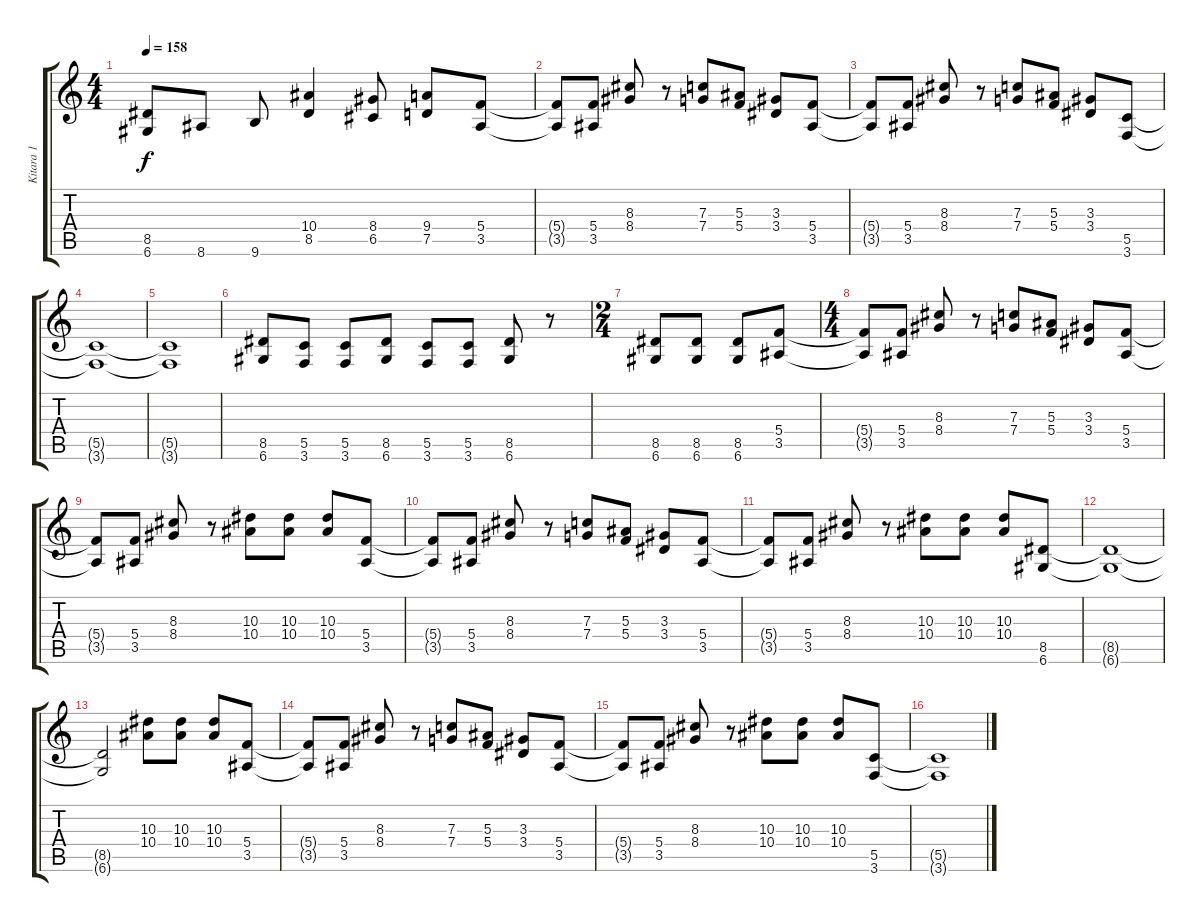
\track ("Kitara 1" "Kitara 1") {instrument distortionguitar}
\staff {score tabs}
\tuning (D4 A3 F3 C3 G2 D2) {hide}
\ts (4 4)
\tempo 158
\clef g2
\ks c
(8.5{t} 6.6{t}).8{dy f} 8.6.8 9.6.8 (10.4 8.5).4 (8.4 6.5).8 (9.4 7.5).8 (5.4 3.5).8 |
(5.4{t} 3.5{t}).8 (5.4 3.5).8 (8.3 8.4).8 r.8 (7.3 7.4).8 (5.3 5.4).8 (3.3 3.4).8 (5.4 3.5).8 |
(5.4{t} 3.5{t}).8 (5.4 3.5).8 (8.3 8.4).8 r.8 (7.3 7.4).8 (5.3 5.4).8 (3.3 3.4).8 (5.5 3.6).8 |
(5.5{t} 3.6{t}).1 |
(5.5{t} 3.6{t}).1 |
(8.5 6.6).8 (5.5 3.6).8 (5.5 3.6).8 (8.5 6.6).8 (5.5 3.6).8 (5.5 3.6).8 (8.5 6.6).8 r.8 |
\ts (2 4)
(8.5 6.6).8 (8.5 6.6).8 (8.5 6.6).8 (5.4 3.5).8 |
\ts (4 4)
(5.4{t} 3.5{t}).8 (5.4 3.5).8 (8.3 8.4).8 r.8 (7.3 7.4).8 (5.3 5.4).8 (3.3 3.4).8 (5.4 3.5).8 |
(5.4{t} 3.5{t}).8 (5.4 3.5).8 (8.3 8.4).8 r.8 (10.3 10.4).8 (10.3 10.4).8 (10.3 10.4).8 (5.4 3.5).8 |
(5.4{t} 3.5{t}).8 (5.4 3.5).8 (8.3 8.4).8 r.8 (7.3 7.4).8 (5.3 5.4).8 (3.3 3.4).8 (5.4 3.5).8 |
(5.4{t} 3.5{t}).8 (5.4 3.5).8 (8.3 8.4).8 r.8 (10.3 10.4).8 (10.3 10.4).8 (10.3 10.4).8 (8.5 6.6).8 |
(8.5{t} 6.6{t}).1 |
(8.5{t} 6.6{t}).2 (10.3 10.4).8 (10.3 10.4).8 (10.3 10.4).8 (5.4 3.5).8 |
(5.4{t} 3.5{t}).8 (5.4 3.5).8 (8.3 8.4).8 r.8 (7.3 7.4).8 (5.3 5.4).8 (3.3 3.4).8 (5.4 3.5).8 |
(5.4{t} 3.5{t}).8 (5.4 3.5).8 (8.3 8.4).8 r.8 (10.3 10.4).8 (10.3 10.4).8 (10.3 10.4).8 (5.5 3.6).8 |
(5.5{t} 3.6{t}).1
